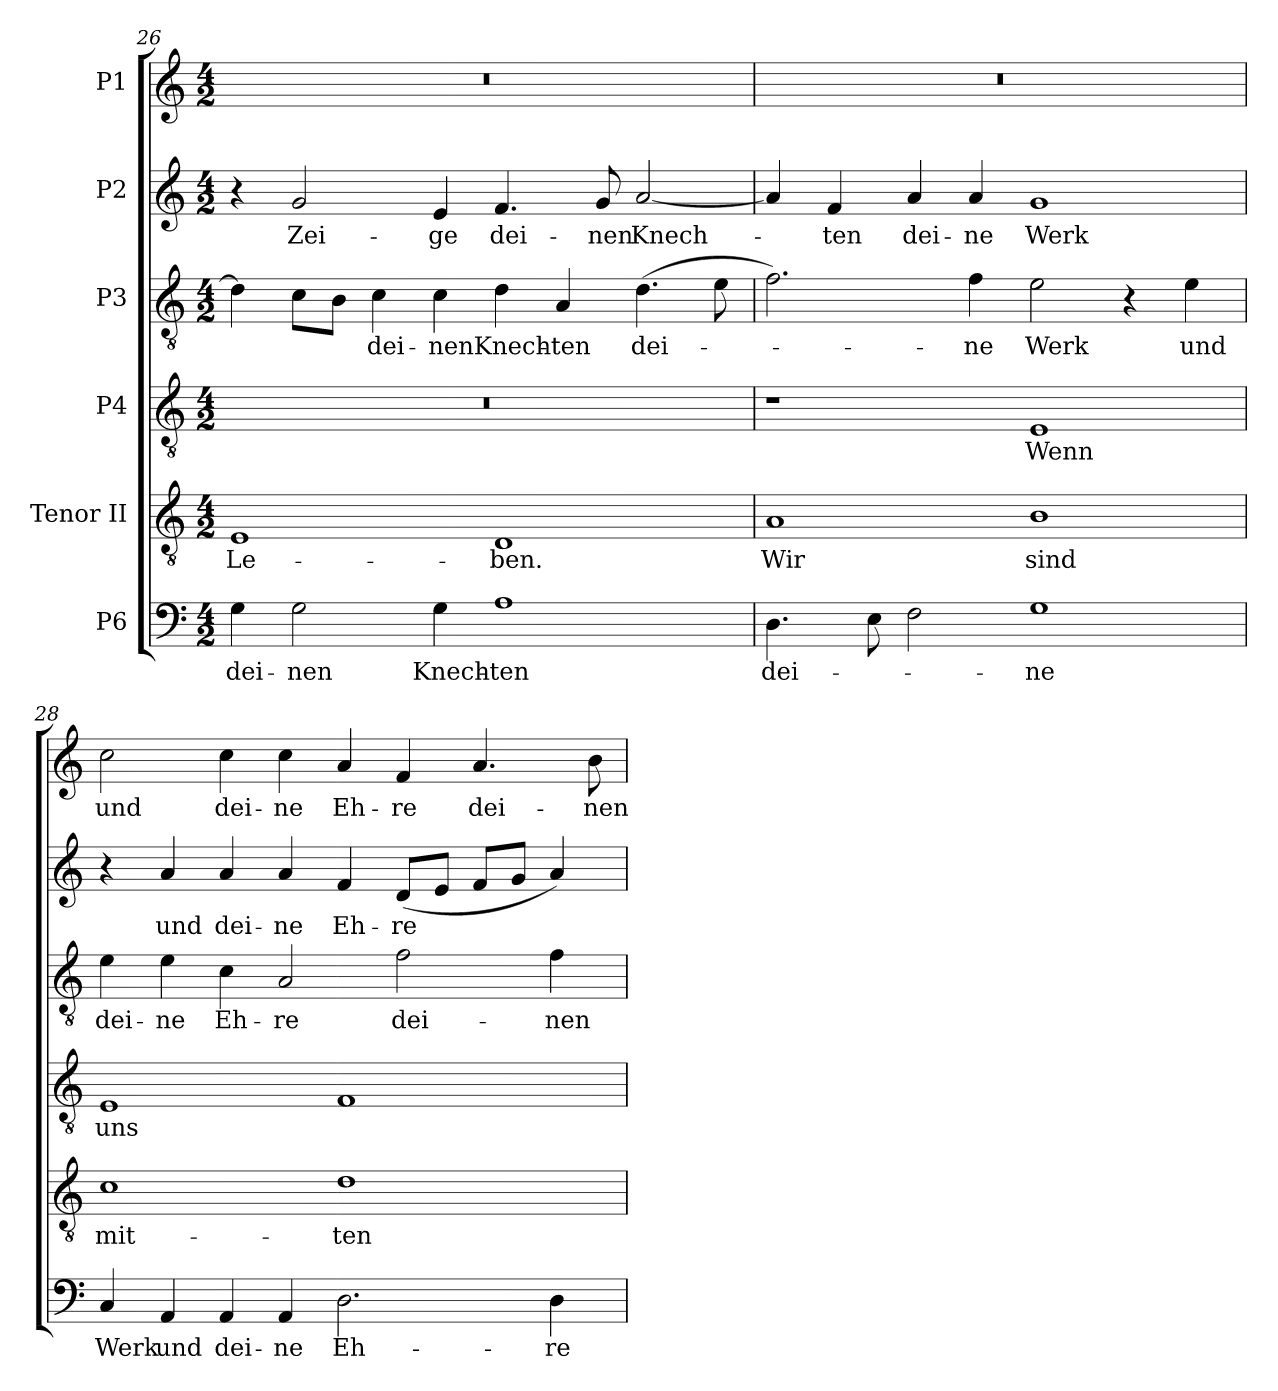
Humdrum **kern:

**kern	**text	**kern	**text	**kern	**text	**kern	**text	**kern	**text	**kern	**text
*part6	*part6	*part5	*part5	*part4	*part4	*part3	*part3	*part2	*part2	*part1	*part1
*staff6	*staff6	*staff5	*staff5	*staff4	*staff4	*staff3	*staff3	*staff2	*staff2	*staff1	*staff1
*I"P6	*	*I"Tenor II	*	*I"P4	*	*I"P3	*	*I"P2	*	*I"P1	*
*clefF4	*	*clefGv2	*	*clefGv2	*	*clefGv2	*	*clefG2	*	*clefG2	*
*	*	*ITrd7c12	*	*ITrd7c12	*	*ITrd7c12	*	*	*	*	*
*k[]	*	*k[]	*	*k[]	*	*k[]	*	*k[]	*	*k[]	*
*C:	*	*C:	*	*C:	*	*C:	*	*C:	*	*C:	*
*M4/2	*	*M4/2	*	*M4/2	*	*M4/2	*	*M4/2	*	*M4/2	*
=26	=26	=26	=26	=26	=26	=26	=26	=26	=26	=26	=26
!	!LO:LY:b:color=#000000	!	!	!	!	!	!	!	!	!	!
!	!	!	!LO:LY:b:color=#000000	!LO:N:vis=1	!	!	!	!	!	!LO:N:vis=1	!
4Gi\	dei-	1EEi	Le-	0r	.	4Di\]	.	4r	.	0r	.
!	!LO:LY:b:color=#000000	!	!	!	!	!	!	!	!	!	!
!	!	!	!	!	!	!	!	!	!LO:LY:b:color=#000000	!	!
2Gi\	-nen	.	.	.	.	8Ci\L	.	2gi/	Zei-	.	.
.	.	.	.	.	.	8BBi\J	.	.	.	.	.
!	!	!	!	!	!	!	!LO:LY:b:color=#000000	!	!	!	!
.	.	.	.	.	.	4Ci\	dei-	.	.	.	.
!	!LO:LY:b:color=#000000	!	!	!	!	!	!	!	!	!	!
!	!	!	!	!	!	!	!LO:LY:b:color=#000000	!	!	!	!
!	!	!	!	!	!	!	!	!	!LO:LY:b:color=#000000	!	!
4Gi\	Knech-	.	.	.	.	4Ci\	-nen	4ei/	-ge	.	.
!	!LO:LY:b:color=#000000	!	!	!	!	!	!	!	!	!	!
!	!	!	!LO:LY:b:color=#000000	!	!	!	!	!	!	!	!
!	!	!	!	!	!	!	!LO:LY:b:color=#000000	!	!	!	!
!	!	!	!	!	!	!	!	!	!LO:LY:b:color=#000000	!	!
1Ai	-ten	1DDi	-ben.	.	.	4Di\	Knech-	4.fi/	dei-	.	.
!	!	!	!	!	!	!	!LO:LY:b:color=#000000	!	!	!	!
.	.	.	.	.	.	4AAi/	-ten	.	.	.	.
!	!	!	!	!	!	!	!	!	!LO:LY:b:color=#000000	!	!
.	.	.	.	.	.	.	.	8gi/	-nen	.	.
!	!	!	!	!	!	!	!LO:LY:b:color=#000000	!	!	!	!
!	!	!	!	!	!	!	!	!	!LO:LY:b:color=#000000	!	!
.	.	.	.	.	.	(4.Di\	dei-	[2ai/	Knech-	.	.
.	.	.	.	.	.	8Ei\	.	.	.	.	.
!!LO:PB:g=z
=27	=27	=27	=27	=27	=27	=27	=27	=27	=27	=27	=27
!	!LO:LY:b:color=#000000	!	!	!	!	!	!	!	!	!	!
!	!	!	!LO:LY:b:color=#000000	!	!	!	!	!	!	!LO:N:vis=1	!
4.Di\	dei-	1AAi	Wir	1r	.	2.Fi\)	.	4ai/]	.	0r	.
!	!	!	!	!	!	!	!	!	!LO:LY:b:color=#000000	!	!
.	.	.	.	.	.	.	.	4fi/	-ten	.	.
8Ei\	.	.	.	.	.	.	.	.	.	.	.
!	!	!	!	!	!	!	!	!	!LO:LY:b:color=#000000	!	!
2Fi\	.	.	.	.	.	.	.	4ai/	dei-	.	.
!	!	!	!	!	!	!	!LO:LY:b:color=#000000	!	!	!	!
!	!	!	!	!	!	!	!	!	!LO:LY:b:color=#000000	!	!
.	.	.	.	.	.	4Fi\	-ne	4ai/	-ne	.	.
!	!LO:LY:b:color=#000000	!	!	!	!	!	!	!	!	!	!
!	!	!	!LO:LY:b:color=#000000	!	!	!	!	!	!	!	!
!	!	!	!	!	!LO:LY:b:color=#000000	!	!	!	!	!	!
!	!	!	!	!	!	!	!LO:LY:b:color=#000000	!	!	!	!
!	!	!	!	!	!	!	!	!	!LO:LY:b:color=#000000	!	!
1Gi	-ne	1BBi	sind	1EEi	Wenn	2Ei\	Werk	1gi	Werk	.	.
.	.	.	.	.	.	4r	.	.	.	.	.
!	!	!	!	!	!	!	!LO:LY:b:color=#000000	!	!	!	!
.	.	.	.	.	.	4Ei\	und	.	.	.	.
=28	=28	=28	=28	=28	=28	=28	=28	=28	=28	=28	=28
!	!LO:LY:b:color=#000000	!	!	!	!	!	!	!	!	!	!
!	!	!	!LO:LY:b:color=#000000	!	!	!	!	!	!	!	!
!	!	!	!	!	!LO:LY:b:color=#000000	!	!	!	!	!	!
!	!	!	!	!	!	!	!LO:LY:b:color=#000000	!	!	!	!
!	!	!	!	!	!	!	!	!	!	!	!LO:LY:b:color=#000000
4Ci/	Werk	1Ci	mit-	1EEi	uns	4Ei\	dei-	4r	.	2cci\	und
!	!LO:LY:b:color=#000000	!	!	!	!	!	!	!	!	!	!
!	!	!	!	!	!	!	!LO:LY:b:color=#000000	!	!	!	!
!	!	!	!	!	!	!	!	!	!LO:LY:b:color=#000000	!	!
4AAi/	und	.	.	.	.	4Ei\	-ne	4ai/	und	.	.
!	!LO:LY:b:color=#000000	!	!	!	!	!	!	!	!	!	!
!	!	!	!	!	!	!	!LO:LY:b:color=#000000	!	!	!	!
!	!	!	!	!	!	!	!	!	!LO:LY:b:color=#000000	!	!
!	!	!	!	!	!	!	!	!	!	!	!LO:LY:b:color=#000000
4AAi/	dei-	.	.	.	.	4Ci\	Eh-	4ai/	dei-	4cci\	dei-
!	!LO:LY:b:color=#000000	!	!	!	!	!	!	!	!	!	!
!	!	!	!	!	!	!	!LO:LY:b:color=#000000	!	!	!	!
!	!	!	!	!	!	!	!	!	!LO:LY:b:color=#000000	!	!
!	!	!	!	!	!	!	!	!	!	!	!LO:LY:b:color=#000000
4AAi/	-ne	.	.	.	.	2AAi/	-re	4ai/	-ne	4cci\	-ne
!	!LO:LY:b:color=#000000	!	!	!	!	!	!	!	!	!	!
!	!	!	!LO:LY:b:color=#000000	!	!	!	!	!	!	!	!
!	!	!	!	!	!	!	!	!	!LO:LY:b:color=#000000	!	!
!	!	!	!	!	!	!	!	!	!	!	!LO:LY:b:color=#000000
2.Di\	Eh-	1Di	-ten	1FFi	.	.	.	4fi/	Eh-	4ai/	Eh-
!	!	!	!	!	!	!	!LO:LY:b:color=#000000	!	!	!	!
!	!	!	!	!	!	!	!	!	!LO:LY:b:color=#000000	!	!
!	!	!	!	!	!	!	!	!	!	!	!LO:LY:b:color=#000000
.	.	.	.	.	.	2Fi\	dei-	(8di/L	-re	4fi/	-re
.	.	.	.	.	.	.	.	8ei/J	.	.	.
!	!	!	!	!	!	!	!	!	!	!	!LO:LY:b:color=#000000
.	.	.	.	.	.	.	.	8fi/L	.	4.ai/	dei-
.	.	.	.	.	.	.	.	8gi/J	.	.	.
!	!LO:LY:b:color=#000000	!	!	!	!	!	!	!	!	!	!
!	!	!	!	!	!	!	!LO:LY:b:color=#000000	!	!	!	!
4Di\	-re	.	.	.	.	4Fi\	-nen	4ai/)	.	.	.
!	!	!	!	!	!	!	!	!	!	!	!LO:LY:b:color=#000000
.	.	.	.	.	.	.	.	.	.	8bi\	-nen
=	=	=	=	=	=	=	=	=	=	=	=
*-	*-	*-	*-	*-	*-	*-	*-	*-	*-	*-	*-
